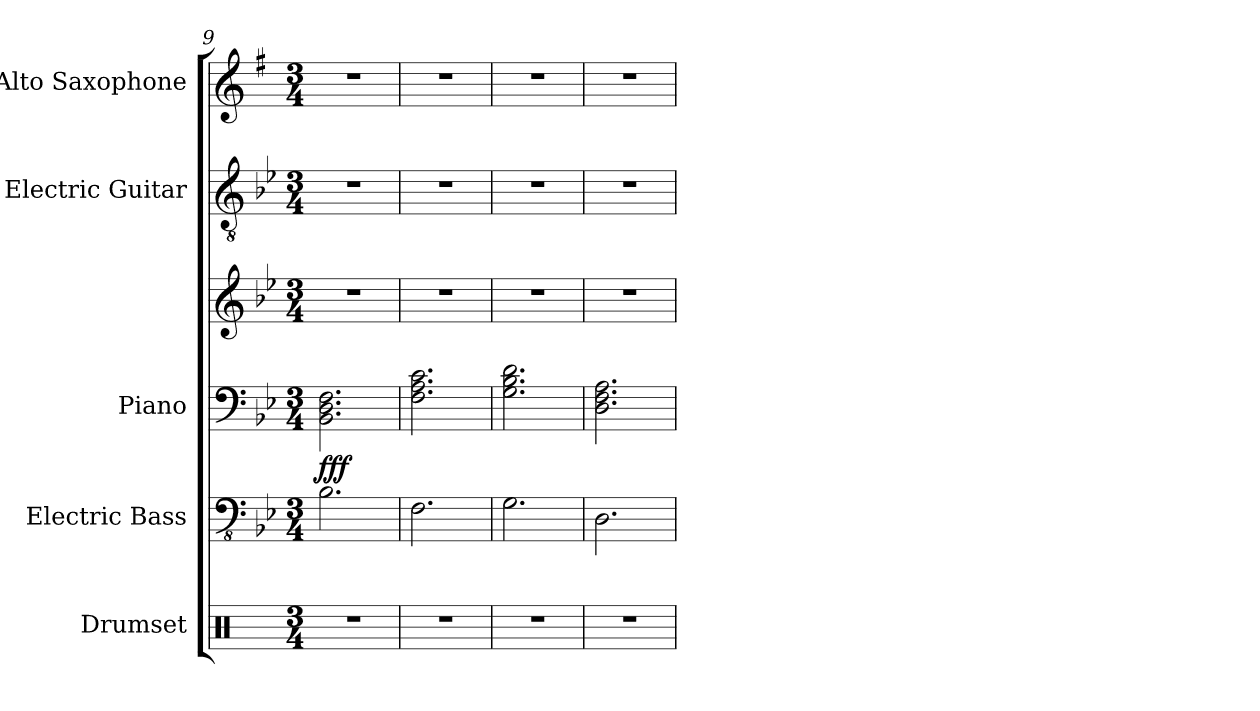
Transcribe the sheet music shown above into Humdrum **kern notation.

**kern	**kern	**kern	**kern	**dynam	**kern	**kern
*part5	*part4	*part3	*part3	*part3	*part2	*part1
*staff6	*staff5	*staff4	*staff3	*staff3/4	*staff2	*staff1
*I"Drumset	*I"Electric Bass	*I"Piano	*	*	*I"Electric Guitar	*I"Alto Saxophone
*I'Drs.	*I'El. B.	*I'Pno.	*	*	*I'El. Guit.	*I'A. Sax.
*clefX	*clefFv4	*clefF4	*clefG2	*	*clefGv2	*clefG2
*	*	*	*	*	*	*ITrd5c9
*k[]	*k[b-e-]	*k[b-e-]	*k[b-e-]	*	*k[b-e-]	*k[b-e-]
*C:	*B-:	*B-:	*B-:	*	*B-:	*B-:
*M3/4	*M3/4	*M3/4	*M3/4	*	*M3/4	*M3/4
=9	=9	=9	=9	=9	=9	=9
!	!	!	!	!LO:DY:b=2	!	!
2.r	2.BB-\	2.BB-\ 2.D\ 2.F\	2.r	fff	2.r	2.r
=10	=10	=10	=10	=10	=10	=10
2.r	2.FF\	2.F\ 2.A\ 2.c\	2.r	.	2.r	2.r
=11	=11	=11	=11	=11	=11	=11
2.r	2.GG\	2.G\ 2.B-\ 2.d\	2.r	.	2.r	2.r
=12	=12	=12	=12	=12	=12	=12
2.r	2.DD\	2.D\ 2.F\ 2.A\	2.r	.	2.r	2.r
=	=	=	=	=	=	=
*-	*-	*-	*-	*-	*-	*-
